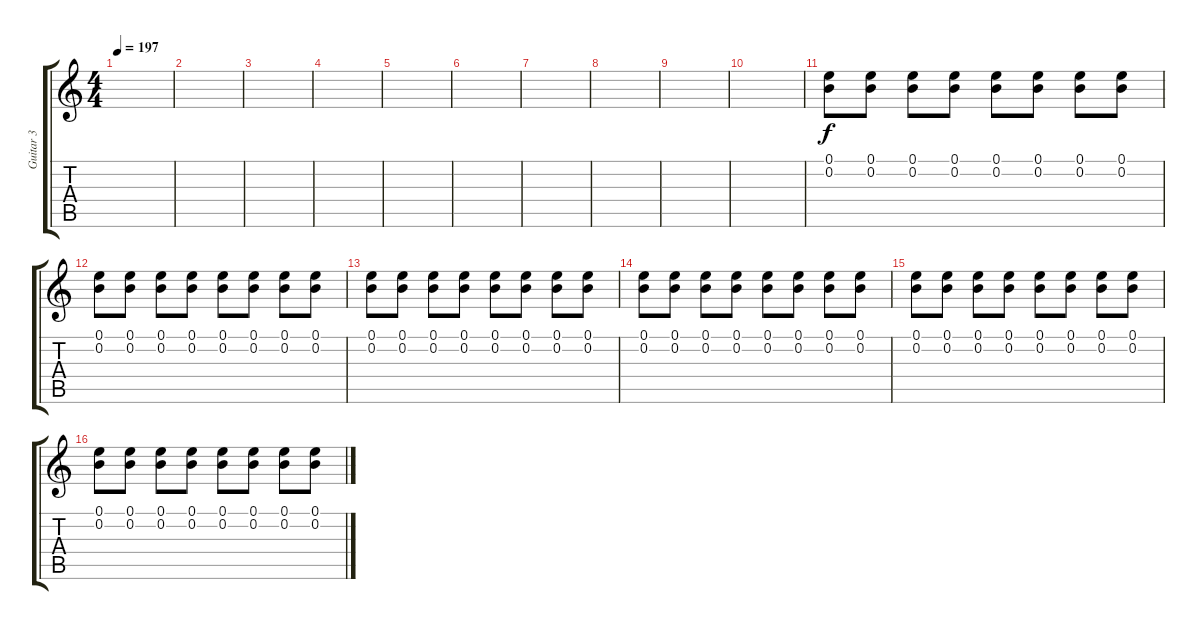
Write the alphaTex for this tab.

\track ("Guitar 3" "Guitar 3") {instrument overdrivenguitar}
\staff {score tabs}
\tuning (E4 B3 G3 D3 A2 E2) {hide}
\ts (4 4)
\tempo 197
\clef g2
\ks c
|
|
|
|
|
|
|
|
|
|
(0.1 0.2).8{dy f} (0.1 0.2).8 (0.1 0.2).8 (0.1 0.2).8 (0.1 0.2).8 (0.1 0.2).8 (0.1 0.2).8 (0.1 0.2).8 |
(0.1 0.2).8 (0.1 0.2).8 (0.1 0.2).8 (0.1 0.2).8 (0.1 0.2).8 (0.1 0.2).8 (0.1 0.2).8 (0.1 0.2).8 |
(0.1 0.2).8 (0.1 0.2).8 (0.1 0.2).8 (0.1 0.2).8 (0.1 0.2).8 (0.1 0.2).8 (0.1 0.2).8 (0.1 0.2).8 |
(0.1 0.2).8 (0.1 0.2).8 (0.1 0.2).8 (0.1 0.2).8 (0.1 0.2).8 (0.1 0.2).8 (0.1 0.2).8 (0.1 0.2).8 |
(0.1 0.2).8 (0.1 0.2).8 (0.1 0.2).8 (0.1 0.2).8 (0.1 0.2).8 (0.1 0.2).8 (0.1 0.2).8 (0.1 0.2).8 |
(0.1 0.2).8 (0.1 0.2).8 (0.1 0.2).8 (0.1 0.2).8 (0.1 0.2).8 (0.1 0.2).8 (0.1 0.2).8 (0.1 0.2).8
